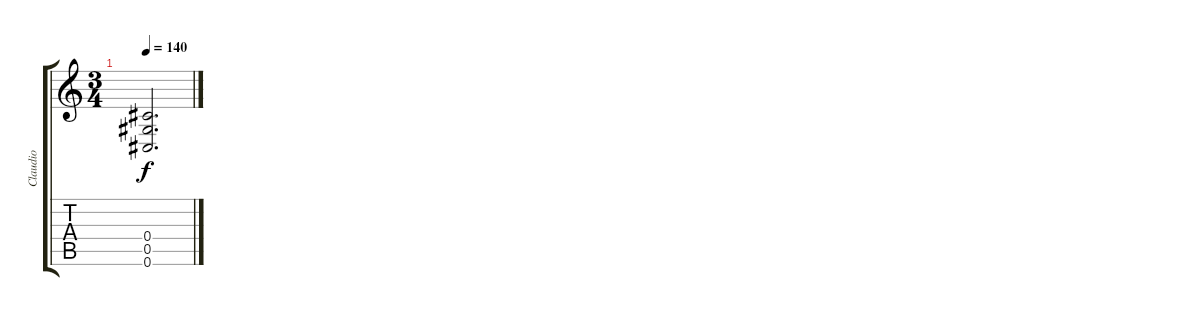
\track ("Claudio" "Claudio") {instrument acousticguitarnylon}
\staff {score tabs}
\tuning (Eb4 Bb3 Gb3 Db3 Ab2 Db2) {hide}
\ts (3 4)
\tempo 140
\clef g2
\ks c
(0.4{t} 0.5{t} 0.6{t}).2{d dy f}
